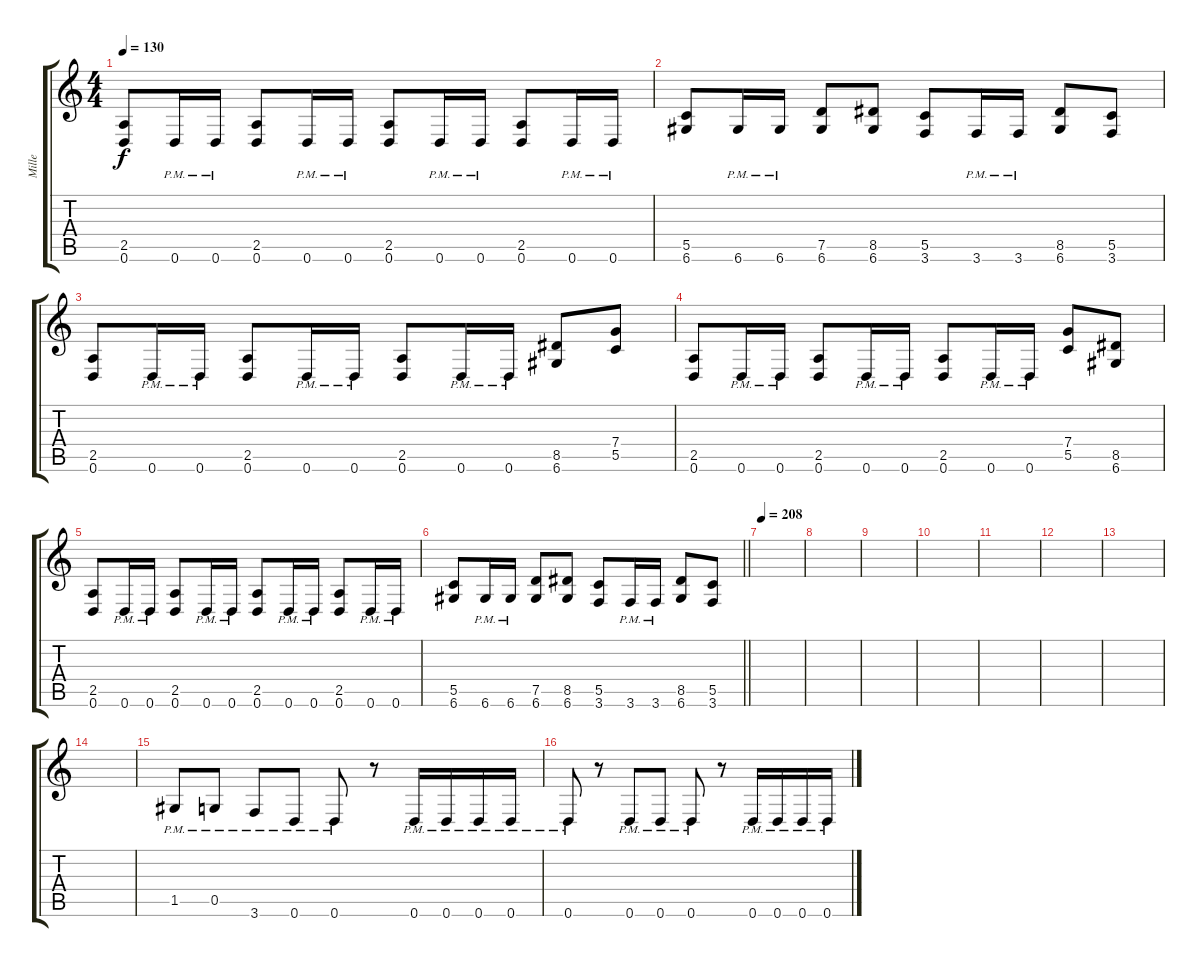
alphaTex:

\track ("Mille" "Mille") {instrument distortionguitar}
\staff {score tabs}
\tuning (D4 A3 F3 C3 G2 D2) {hide}
\ts (4 4)
\tempo 130
\clef g2
\ks c
(2.5 0.6).8{dy f} 0.6{pm}.16 0.6{pm}.16 (2.5 0.6).8 0.6{pm}.16 0.6{pm}.16 (2.5 0.6).8 0.6{pm}.16 0.6{pm}.16 (2.5 0.6).8 0.6{pm}.16 0.6{pm}.16 |
(5.5 6.6).8 6.6{pm}.16 6.6{pm}.16 (7.5 6.6).8 (8.5 6.6).8 (5.5 3.6).8 3.6{pm}.16 3.6{pm}.16 (8.5 6.6).8 (5.5 3.6).8 |
(2.5 0.6).8 0.6{pm}.16 0.6{pm}.16 (2.5 0.6).8 0.6{pm}.16 0.6{pm}.16 (2.5 0.6).8 0.6{pm}.16 0.6{pm}.16 (8.5 6.6).8 (7.4 5.5).8 |
(2.5 0.6).8 0.6{pm}.16 0.6{pm}.16 (2.5 0.6).8 0.6{pm}.16 0.6{pm}.16 (2.5 0.6).8 0.6{pm}.16 0.6{pm}.16 (7.4 5.5).8 (8.5 6.6).8 |
(2.5 0.6).8 0.6{pm}.16 0.6{pm}.16 (2.5 0.6).8 0.6{pm}.16 0.6{pm}.16 (2.5 0.6).8 0.6{pm}.16 0.6{pm}.16 (2.5 0.6).8 0.6{pm}.16 0.6{pm}.16 |
\barLineRight lightlight
(5.5 6.6).8 6.6{pm}.16 6.6{pm}.16 (7.5 6.6).8 (8.5 6.6).8 (5.5 3.6).8 3.6{pm}.16 3.6{pm}.16 (8.5 6.6).8 (5.5 3.6).8 |
\section ("" "")
\tempo 208
|
|
|
|
|
|
|
|
1.5{pm}.8 0.5{pm}.8 3.6{pm}.8 0.6{pm}.8 0.6{pm}.8 r.8 0.6{pm}.16 0.6{pm}.16 0.6{pm}.16 0.6{pm}.16 |
0.6{pm}.8 r.8 0.6{pm}.8 0.6{pm}.8 0.6{pm}.8 r.8 0.6{pm}.16 0.6{pm}.16 0.6{pm}.16 0.6{pm}.16
